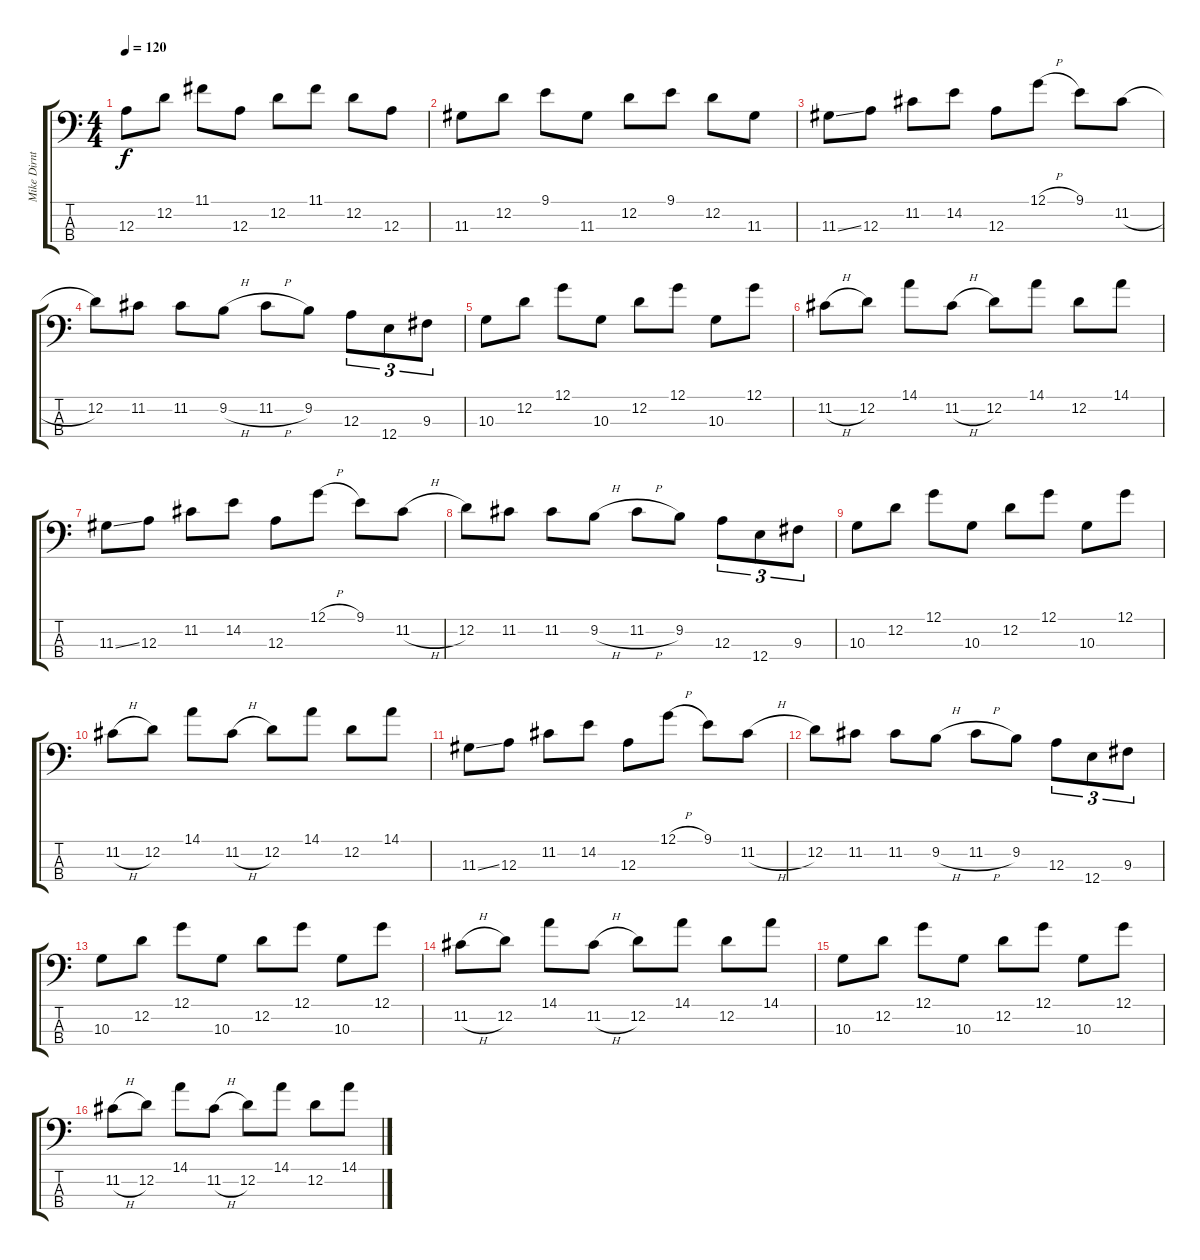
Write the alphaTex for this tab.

\track ("Mike Dirnt - Bass" "Mike Dirnt") {instrument electricbassfinger}
\staff {score tabs}
\tuning (G2 D2 A1 E1) {hide}
\ts (4 4)
\tempo 120
\clef f4
\ks c
12.3.8{dy f} 12.2.8 11.1.8 12.3.8 12.2.8 11.1.8 12.2.8 12.3.8 |
11.3.8 12.2.8 9.1.8 11.3.8 12.2.8 9.1.8 12.2.8 11.3.8 |
11.3{ss}.8 12.3.8 11.2.8 14.2.8 12.3.8 12.1{h}.8 9.1.8 11.2{h}.8 |
12.2.8 11.2.8 11.2.8 9.2{h}.8 11.2{h}.8 9.2.8 12.3.8{tu (3 2)} 12.4.8{tu (3 2)} 9.3.8{tu (3 2)} |
10.3.8 12.2.8 12.1.8 10.3.8 12.2.8 12.1.8 10.3.8 12.1.8 |
11.2{h}.8 12.2.8 14.1.8 11.2{h}.8 12.2.8 14.1.8 12.2.8 14.1.8 |
11.3{ss}.8 12.3.8 11.2.8 14.2.8 12.3.8 12.1{h}.8 9.1.8 11.2{h}.8 |
12.2.8 11.2.8 11.2.8 9.2{h}.8 11.2{h}.8 9.2.8 12.3.8{tu (3 2)} 12.4.8{tu (3 2)} 9.3.8{tu (3 2)} |
10.3.8 12.2.8 12.1.8 10.3.8 12.2.8 12.1.8 10.3.8 12.1.8 |
11.2{h}.8 12.2.8 14.1.8 11.2{h}.8 12.2.8 14.1.8 12.2.8 14.1.8 |
11.3{ss}.8 12.3.8 11.2.8 14.2.8 12.3.8 12.1{h}.8 9.1.8 11.2{h}.8 |
12.2.8 11.2.8 11.2.8 9.2{h}.8 11.2{h}.8 9.2.8 12.3.8{tu (3 2)} 12.4.8{tu (3 2)} 9.3.8{tu (3 2)} |
10.3.8 12.2.8 12.1.8 10.3.8 12.2.8 12.1.8 10.3.8 12.1.8 |
11.2{h}.8 12.2.8 14.1.8 11.2{h}.8 12.2.8 14.1.8 12.2.8 14.1.8 |
10.3.8 12.2.8 12.1.8 10.3.8 12.2.8 12.1.8 10.3.8 12.1.8 |
11.2{h}.8 12.2.8 14.1.8 11.2{h}.8 12.2.8 14.1.8 12.2.8 14.1.8
